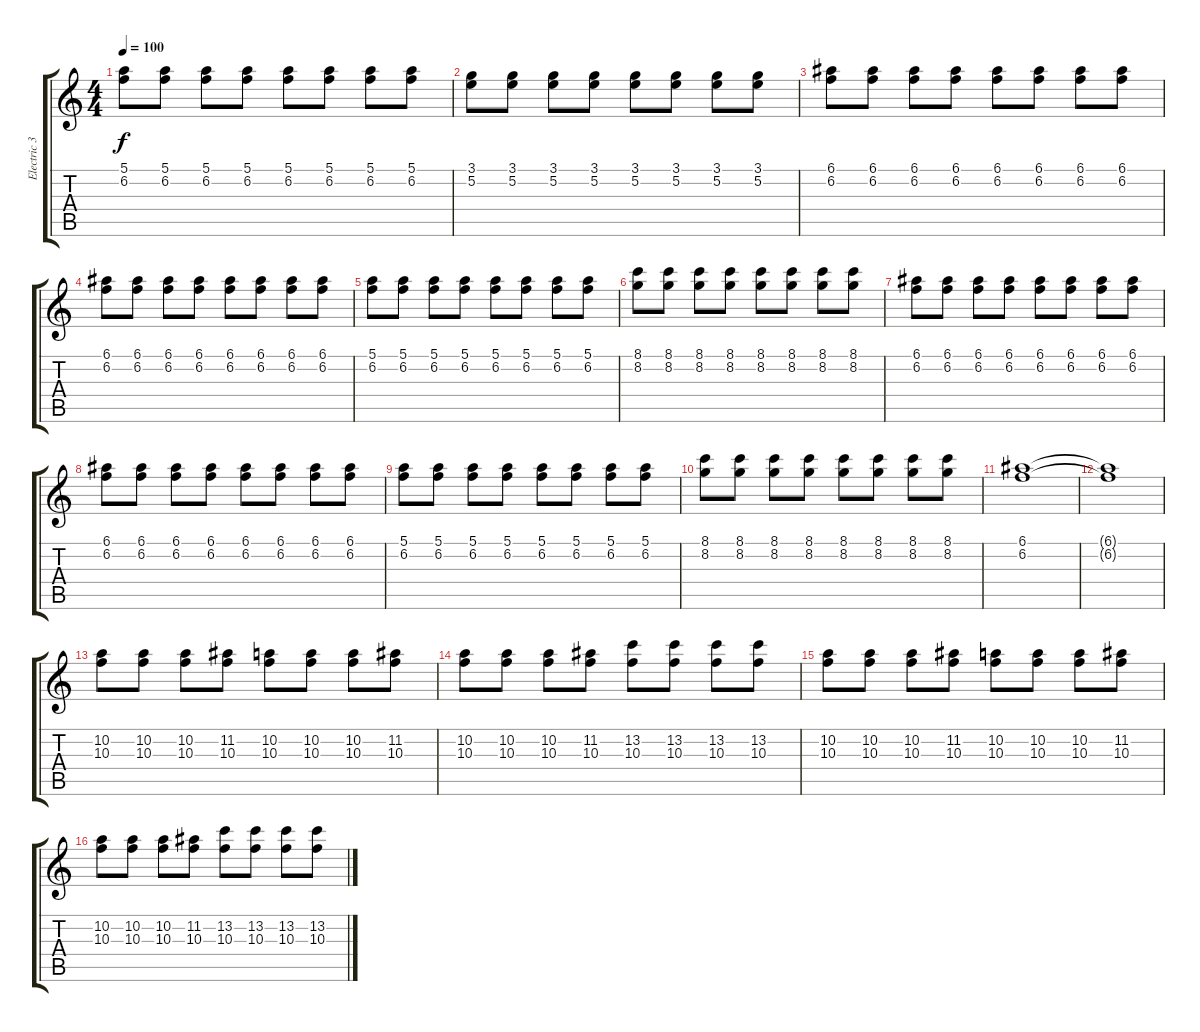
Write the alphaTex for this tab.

\track ("Electric 3 " "Electric 3") {instrument electricguitarclean}
\staff {score tabs}
\tuning (E4 B3 G3 D3 A2 D2) {hide}
\ts (4 4)
\tempo 100
\clef g2
\ks c
(5.1 6.2).8{dy f} (5.1 6.2).8 (5.1 6.2).8 (5.1 6.2).8 (5.1 6.2).8 (5.1 6.2).8 (5.1 6.2).8 (5.1 6.2).8 |
(3.1 5.2).8 (3.1 5.2).8 (3.1 5.2).8 (3.1 5.2).8 (3.1 5.2).8 (3.1 5.2).8 (3.1 5.2).8 (3.1 5.2).8 |
(6.1 6.2).8 (6.1 6.2).8 (6.1 6.2).8 (6.1 6.2).8 (6.1 6.2).8 (6.1 6.2).8 (6.1 6.2).8 (6.1 6.2).8 |
(6.1 6.2).8 (6.1 6.2).8 (6.1 6.2).8 (6.1 6.2).8 (6.1 6.2).8 (6.1 6.2).8 (6.1 6.2).8 (6.1 6.2).8 |
(5.1 6.2).8 (5.1 6.2).8 (5.1 6.2).8 (5.1 6.2).8 (5.1 6.2).8 (5.1 6.2).8 (5.1 6.2).8 (5.1 6.2).8 |
(8.1 8.2).8 (8.1 8.2).8 (8.1 8.2).8 (8.1 8.2).8 (8.1 8.2).8 (8.1 8.2).8 (8.1 8.2).8 (8.1 8.2).8 |
(6.1 6.2).8 (6.1 6.2).8 (6.1 6.2).8 (6.1 6.2).8 (6.1 6.2).8 (6.1 6.2).8 (6.1 6.2).8 (6.1 6.2).8 |
(6.1 6.2).8 (6.1 6.2).8 (6.1 6.2).8 (6.1 6.2).8 (6.1 6.2).8 (6.1 6.2).8 (6.1 6.2).8 (6.1 6.2).8 |
(5.1 6.2).8 (5.1 6.2).8 (5.1 6.2).8 (5.1 6.2).8 (5.1 6.2).8 (5.1 6.2).8 (5.1 6.2).8 (5.1 6.2).8 |
(8.1 8.2).8 (8.1 8.2).8 (8.1 8.2).8 (8.1 8.2).8 (8.1 8.2).8 (8.1 8.2).8 (8.1 8.2).8 (8.1 8.2).8 |
(6.1 6.2).1 |
(6.1{t} 6.2{t}).1 |
(10.2 10.3).8 (10.2 10.3).8 (10.2 10.3).8 (11.2 10.3).8 (10.2 10.3).8 (10.2 10.3).8 (10.2 10.3).8 (11.2 10.3).8 |
(10.2 10.3).8 (10.2 10.3).8 (10.2 10.3).8 (11.2 10.3).8 (13.2 10.3).8 (13.2 10.3).8 (13.2 10.3).8 (13.2 10.3).8 |
(10.2 10.3).8 (10.2 10.3).8 (10.2 10.3).8 (11.2 10.3).8 (10.2 10.3).8 (10.2 10.3).8 (10.2 10.3).8 (11.2 10.3).8 |
(10.2 10.3).8 (10.2 10.3).8 (10.2 10.3).8 (11.2 10.3).8 (13.2 10.3).8 (13.2 10.3).8 (13.2 10.3).8 (13.2 10.3).8
